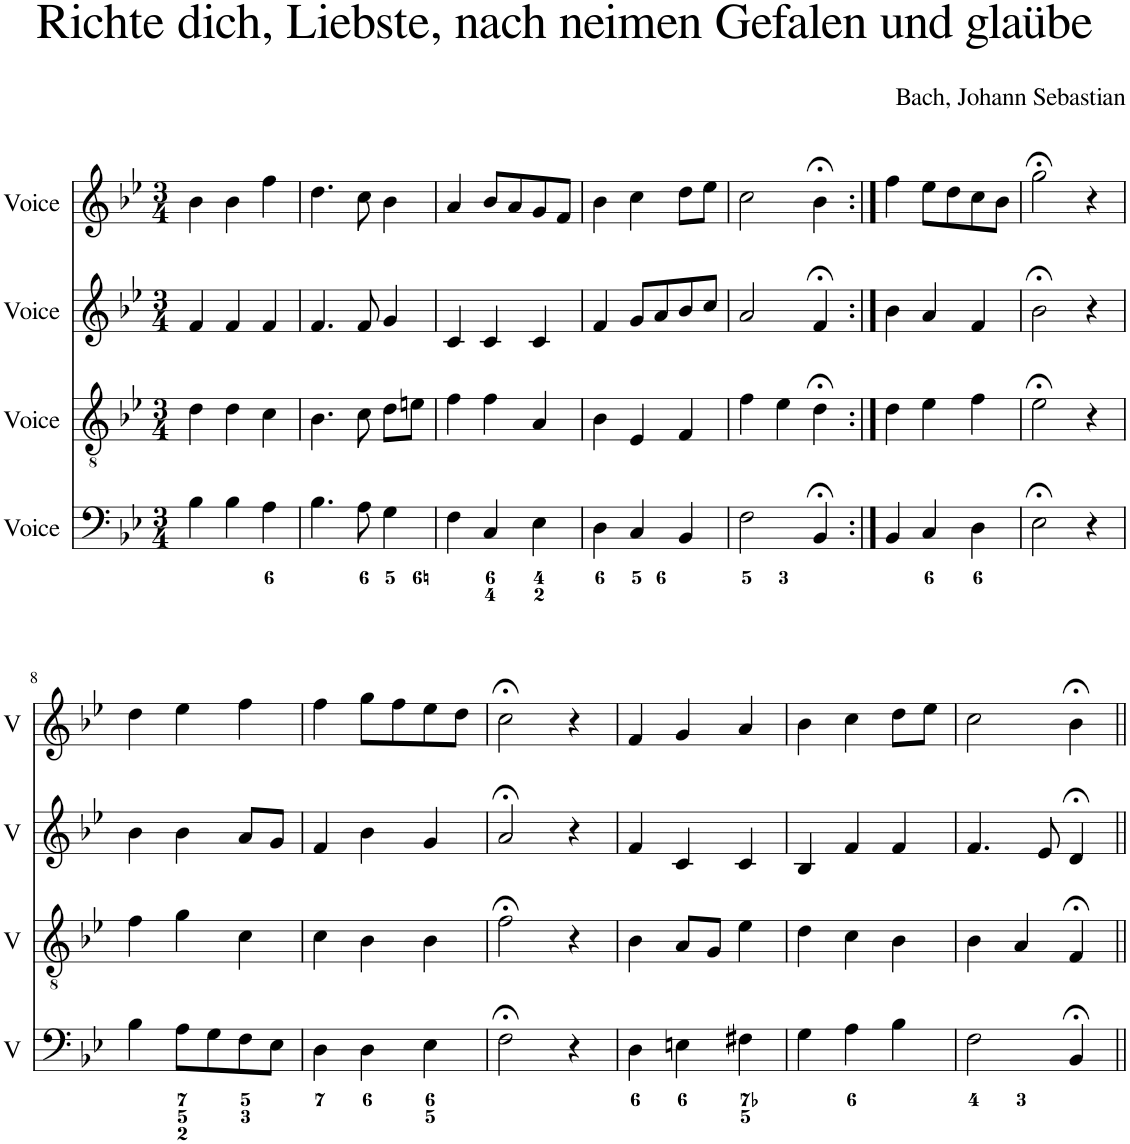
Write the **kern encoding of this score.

**kern	**kern	**kern	**kern
*part4	*part3	*part2	*part1
*staff4	*staff3	*staff2	*staff1
*I"Voice	*I"Voice	*I"Voice	*I"Voice
*I'V	*I'V	*I'V	*I'V
*clefF4	*clefGv2	*clefG2	*clefG2
*k[b-e-]	*k[b-e-]	*k[b-e-]	*k[b-e-]
*M3/4	*M3/4	*M3/4	*M3/4
=1	=1	=1	=1
4B-\	4d\	4f/	4b-\
4B-\	4d\	4f/	4b-\
4A\	4c\	4f/	4ff\
=2	=2	=2	=2
4.B-\	4.B-\	4.f/	4.dd\
8A\	8c\	8f/	8cc\
4G\	8d\L	4g/	4b-\
.	8en\J	.	.
=3	=3	=3	=3
4F\	4f\	4c/	4a/
4C/	4f\	4c/	8b-/L
.	.	.	8a/
4E-\	4A/	4c/	8g/
.	.	.	8f/J
=4	=4	=4	=4
4D\	4B-\	4f/	4b-\
4C/	4E-/	8g/L	4cc\
.	.	8a/	.
4BB-/	4F/	8b-/	8dd\L
.	.	8cc/J	8ee-\J
=5	=5	=5	=5
2F\	4f\	2a/	2cc\
.	4e-\	.	.
4BB-;</	4d;<\	4f;</	4b-;<\
=6:|!	=6:|!	=6:|!	=6:|!
4BB-/	4d\	4b-\	4ff\
4C/	4e-\	4a/	8ee-\L
.	.	.	8dd\
4D\	4f\	4f/	8cc\
.	.	.	8b-\J
=7	=7	=7	=7
2E-;<\	2e-;<\	2b-;<\	2gg;<\
4r	4r	4r	4r
!!LO:LB:g=z
=8	=8	=8	=8
4B-\	4f\	4b-\	4dd\
8A\L	4g\	4b-\	4ee-\
8G\	.	.	.
8F\	4c\	8a/L	4ff\
8E-\J	.	8g/J	.
=9	=9	=9	=9
4D\	4c\	4f/	4ff\
4D\	4B-\	4b-\	8gg\L
.	.	.	8ff\
4E-\	4B-\	4g/	8ee-\
.	.	.	8dd\J
=10	=10	=10	=10
2F;<\	2f;<\	2a;</	2cc;<\
4r	4r	4r	4r
=11	=11	=11	=11
4D\	4B-\	4f/	4f/
4En\	8A/L	4c/	4g/
.	8G/J	.	.
4F#X\	4e-\	4c/	4a/
=12	=12	=12	=12
4G\	4d\	4B-/	4b-\
4A\	4c\	4f/	4cc\
4B-\	4B-\	4f/	8dd\L
.	.	.	8ee-\J
=13	=13	=13	=13
2F\	4B-\	4.f/	2cc\
.	4A/	.	.
.	.	8e-/	.
4BB-;</	4F;</	4d;</	4b-;<\
=||	=||	=||	=||
*-	*-	*-	*-
